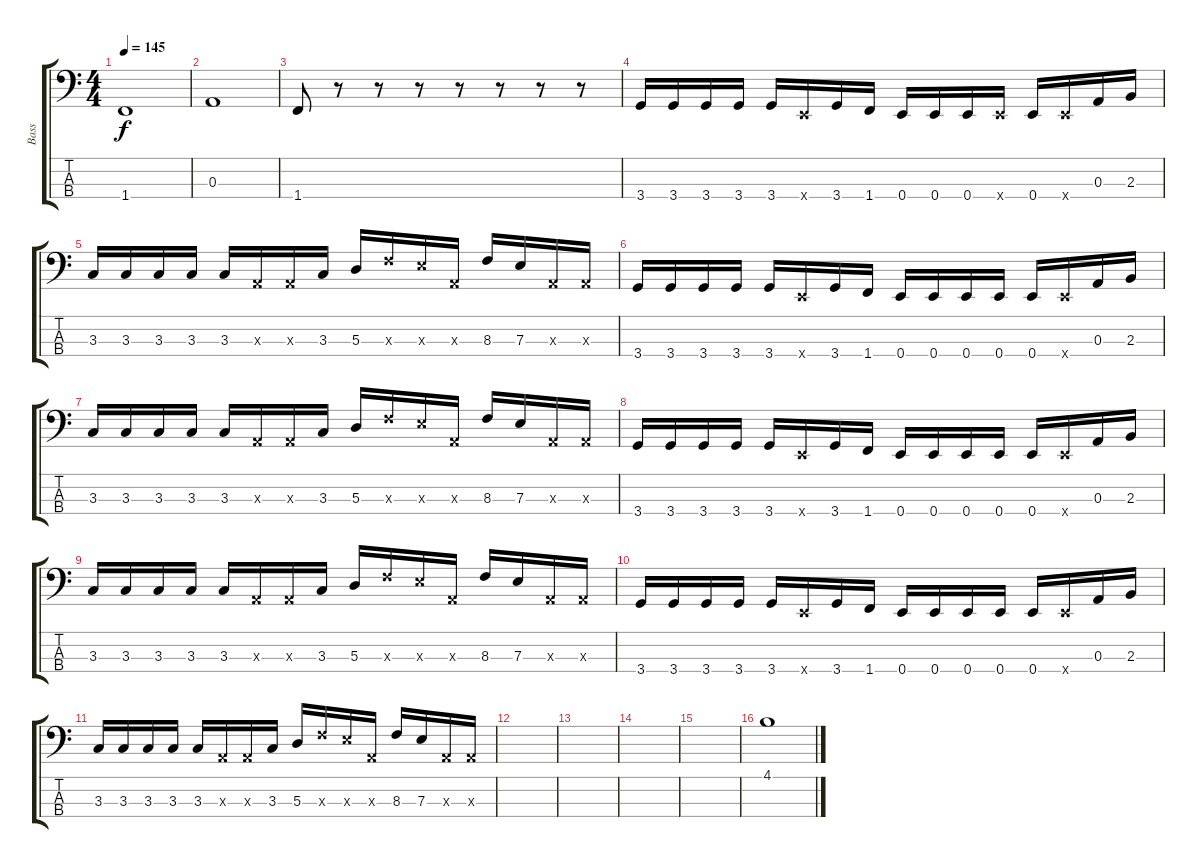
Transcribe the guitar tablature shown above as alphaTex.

\track ("Bass" "Bass") {instrument slapbass1}
\staff {score tabs}
\tuning (G2 D2 A1 E1) {hide}
\ts (4 4)
\tempo 145
\clef f4
\ks c
1.4.1{dy f} |
0.3.1 |
1.4.8 r.8 r.8 r.8 r.8 r.8 r.8 r.8 |
3.4.16 3.4.16 3.4.16 3.4.16 3.4.16 0.4{x}.16 3.4.16 1.4.16 0.4.16 0.4.16 0.4.16 0.4{x}.16 0.4.16 0.4{x}.16 0.3.16 2.3.16 |
3.3.16 3.3.16 3.3.16 3.3.16 3.3.16 0.3{x}.16 0.3{x}.16 3.3.16 5.3.16 8.3{x}.16 7.3{x}.16 0.3{x}.16 8.3.16 7.3.16 0.3{x}.16 0.3{x}.16 |
3.4.16 3.4.16 3.4.16 3.4.16 3.4.16 0.4{x}.16 3.4.16 1.4.16 0.4.16 0.4.16 0.4.16 0.4.16 0.4.16 0.4{x}.16 0.3.16 2.3.16 |
3.3.16 3.3.16 3.3.16 3.3.16 3.3.16 0.3{x}.16 0.3{x}.16 3.3.16 5.3.16 8.3{x}.16 7.3{x}.16 0.3{x}.16 8.3.16 7.3.16 0.3{x}.16 0.3{x}.16 |
3.4.16 3.4.16 3.4.16 3.4.16 3.4.16 0.4{x}.16 3.4.16 1.4.16 0.4.16 0.4.16 0.4.16 0.4.16 0.4.16 0.4{x}.16 0.3.16 2.3.16 |
3.3.16 3.3.16 3.3.16 3.3.16 3.3.16 0.3{x}.16 0.3{x}.16 3.3.16 5.3.16 8.3{x}.16 7.3{x}.16 0.3{x}.16 8.3.16 7.3.16 0.3{x}.16 0.3{x}.16 |
3.4.16 3.4.16 3.4.16 3.4.16 3.4.16 0.4{x}.16 3.4.16 1.4.16 0.4.16 0.4.16 0.4.16 0.4.16 0.4.16 0.4{x}.16 0.3.16 2.3.16 |
3.3.16 3.3.16 3.3.16 3.3.16 3.3.16 0.3{x}.16 0.3{x}.16 3.3.16 5.3.16 8.3{x}.16 7.3{x}.16 0.3{x}.16 8.3.16 7.3.16 0.3{x}.16 0.3{x}.16 |
|
|
|
|
4.1.1
